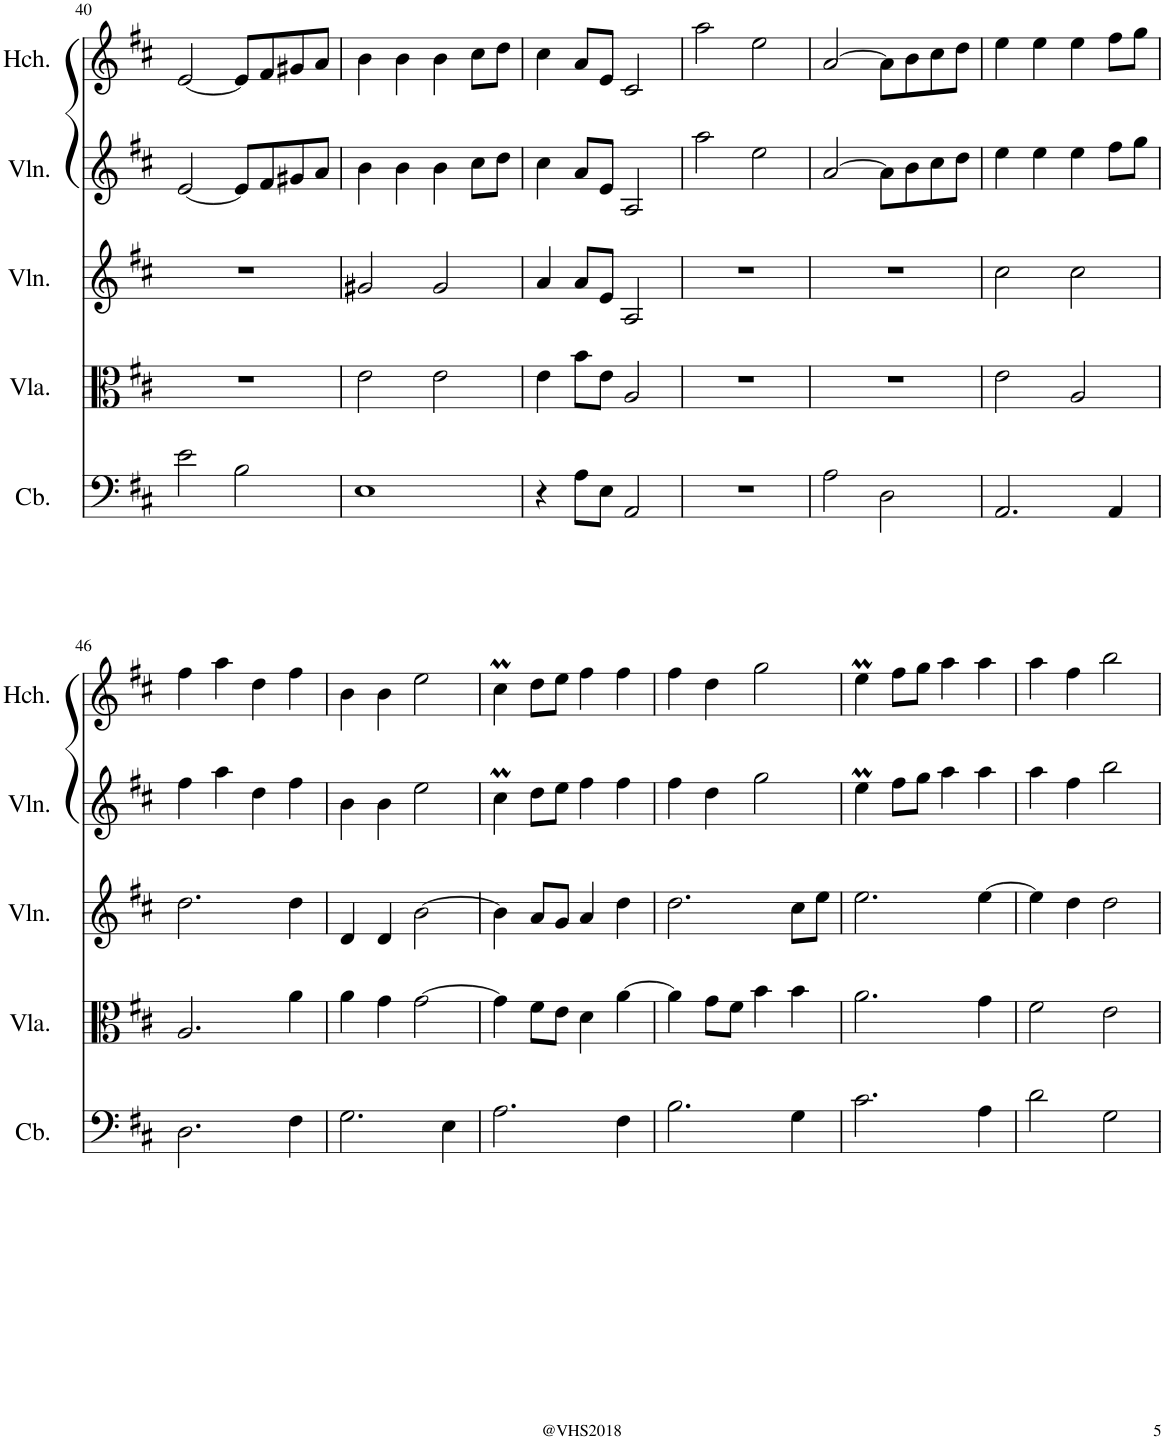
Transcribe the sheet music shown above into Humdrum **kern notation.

**kern	**kern	**kern	**kern	**kern
*part5	*part4	*part3	*part2	*part1
*staff5	*staff4	*staff3	*staff2	*staff1
*I"Contrabass	*I"Viola	*I"Violin	*I"Violin	*I"Harpsichord
*I'Cb.	*I'Vla.	*I'Vln.	*I'Vln.	*I'Hch.
!!LO:PB:g=z
*clefF4	*clefC3	*clefG2	*clefG2	*clefG2
*Trd7c12	*	*	*	*
*k[f#c#]	*k[f#c#]	*k[f#c#]	*k[f#c#]	*k[f#c#]
*M2/2	*M2/2	*M2/2	*M2/2	*M2/2
=40	=40	=40	=40	=40
2e\	1r	1r	[2e/	[2e/
2B\	.	.	8e/L]	8e/L]
.	.	.	8f#/	8f#/
.	.	.	8g#X/	8g#X/
.	.	.	8a/J	8a/J
=41	=41	=41	=41	=41
1E	2e\	2g#X/	4b\	4b\
.	.	.	4b\	4b\
.	2e\	2g#/	4b\	4b\
.	.	.	8cc#\L	8cc#\L
.	.	.	8dd\J	8dd\J
=42	=42	=42	=42	=42
4r	4e\	4a/	4cc#\	4cc#\
8A\L	8b\L	8a/L	8a/L	8a/L
8E\J	8e\J	8e/J	8e/J	8e/J
2AA/	2A/	2A/	2A/	2c#/
=43	=43	=43	=43	=43
1r	1r	1r	2aa\	2aa\
.	.	.	2ee\	2ee\
=44	=44	=44	=44	=44
2A\	1r	1r	[2a/	[2a/
2D\	.	.	8a\L]	8a\L]
.	.	.	8b\	8b\
.	.	.	8cc#\	8cc#\
.	.	.	8dd\J	8dd\J
=45	=45	=45	=45	=45
2.AA/	2e\	2cc#\	4ee\	4ee\
.	.	.	4ee\	4ee\
.	2A/	2cc#\	4ee\	4ee\
4AA/	.	.	8ff#\L	8ff#\L
.	.	.	8gg\J	8gg\J
!!LO:LB:g=z
=46	=46	=46	=46	=46
2.D\	2.A/	2.dd\	4ff#\	4ff#\
.	.	.	4aa\	4aa\
.	.	.	4dd\	4dd\
4F#\	4a\	4dd\	4ff#\	4ff#\
=47	=47	=47	=47	=47
2.G\	4a\	4d/	4b\	4b\
.	4g\	4d/	4b\	4b\
.	[2g\	[2b\	2ee\	2ee\
4E\	.	.	.	.
=48	=48	=48	=48	=48
2.A\	4g\]	4b\]	4cc#m\	4cc#m\
.	8f#\L	8a/L	8dd\L	8dd\L
.	8e\J	8g/J	8ee\J	8ee\J
.	4d\	4a/	4ff#\	4ff#\
4F#\	[4a\	4dd\	4ff#\	4ff#\
=49	=49	=49	=49	=49
2.B\	4a\]	2.dd\	4ff#\	4ff#\
.	8g\L	.	4dd\	4dd\
.	8f#\J	.	.	.
.	4b\	.	2gg\	2gg\
4G\	4b\	8cc#\L	.	.
.	.	8ee\J	.	.
=50	=50	=50	=50	=50
2.c#\	2.a\	2.ee\	4eeM\	4eeM\
.	.	.	8ff#\L	8ff#\L
.	.	.	8gg\J	8gg\J
.	.	.	4aa\	4aa\
4A\	4g\	[4ee\	4aa\	4aa\
=51	=51	=51	=51	=51
2d\	2f#\	4ee\]	4aa\	4aa\
.	.	4dd\	4ff#\	4ff#\
2G\	2e\	2dd\	2bb\	2bb\
=	=	=	=	=
*-	*-	*-	*-	*-
